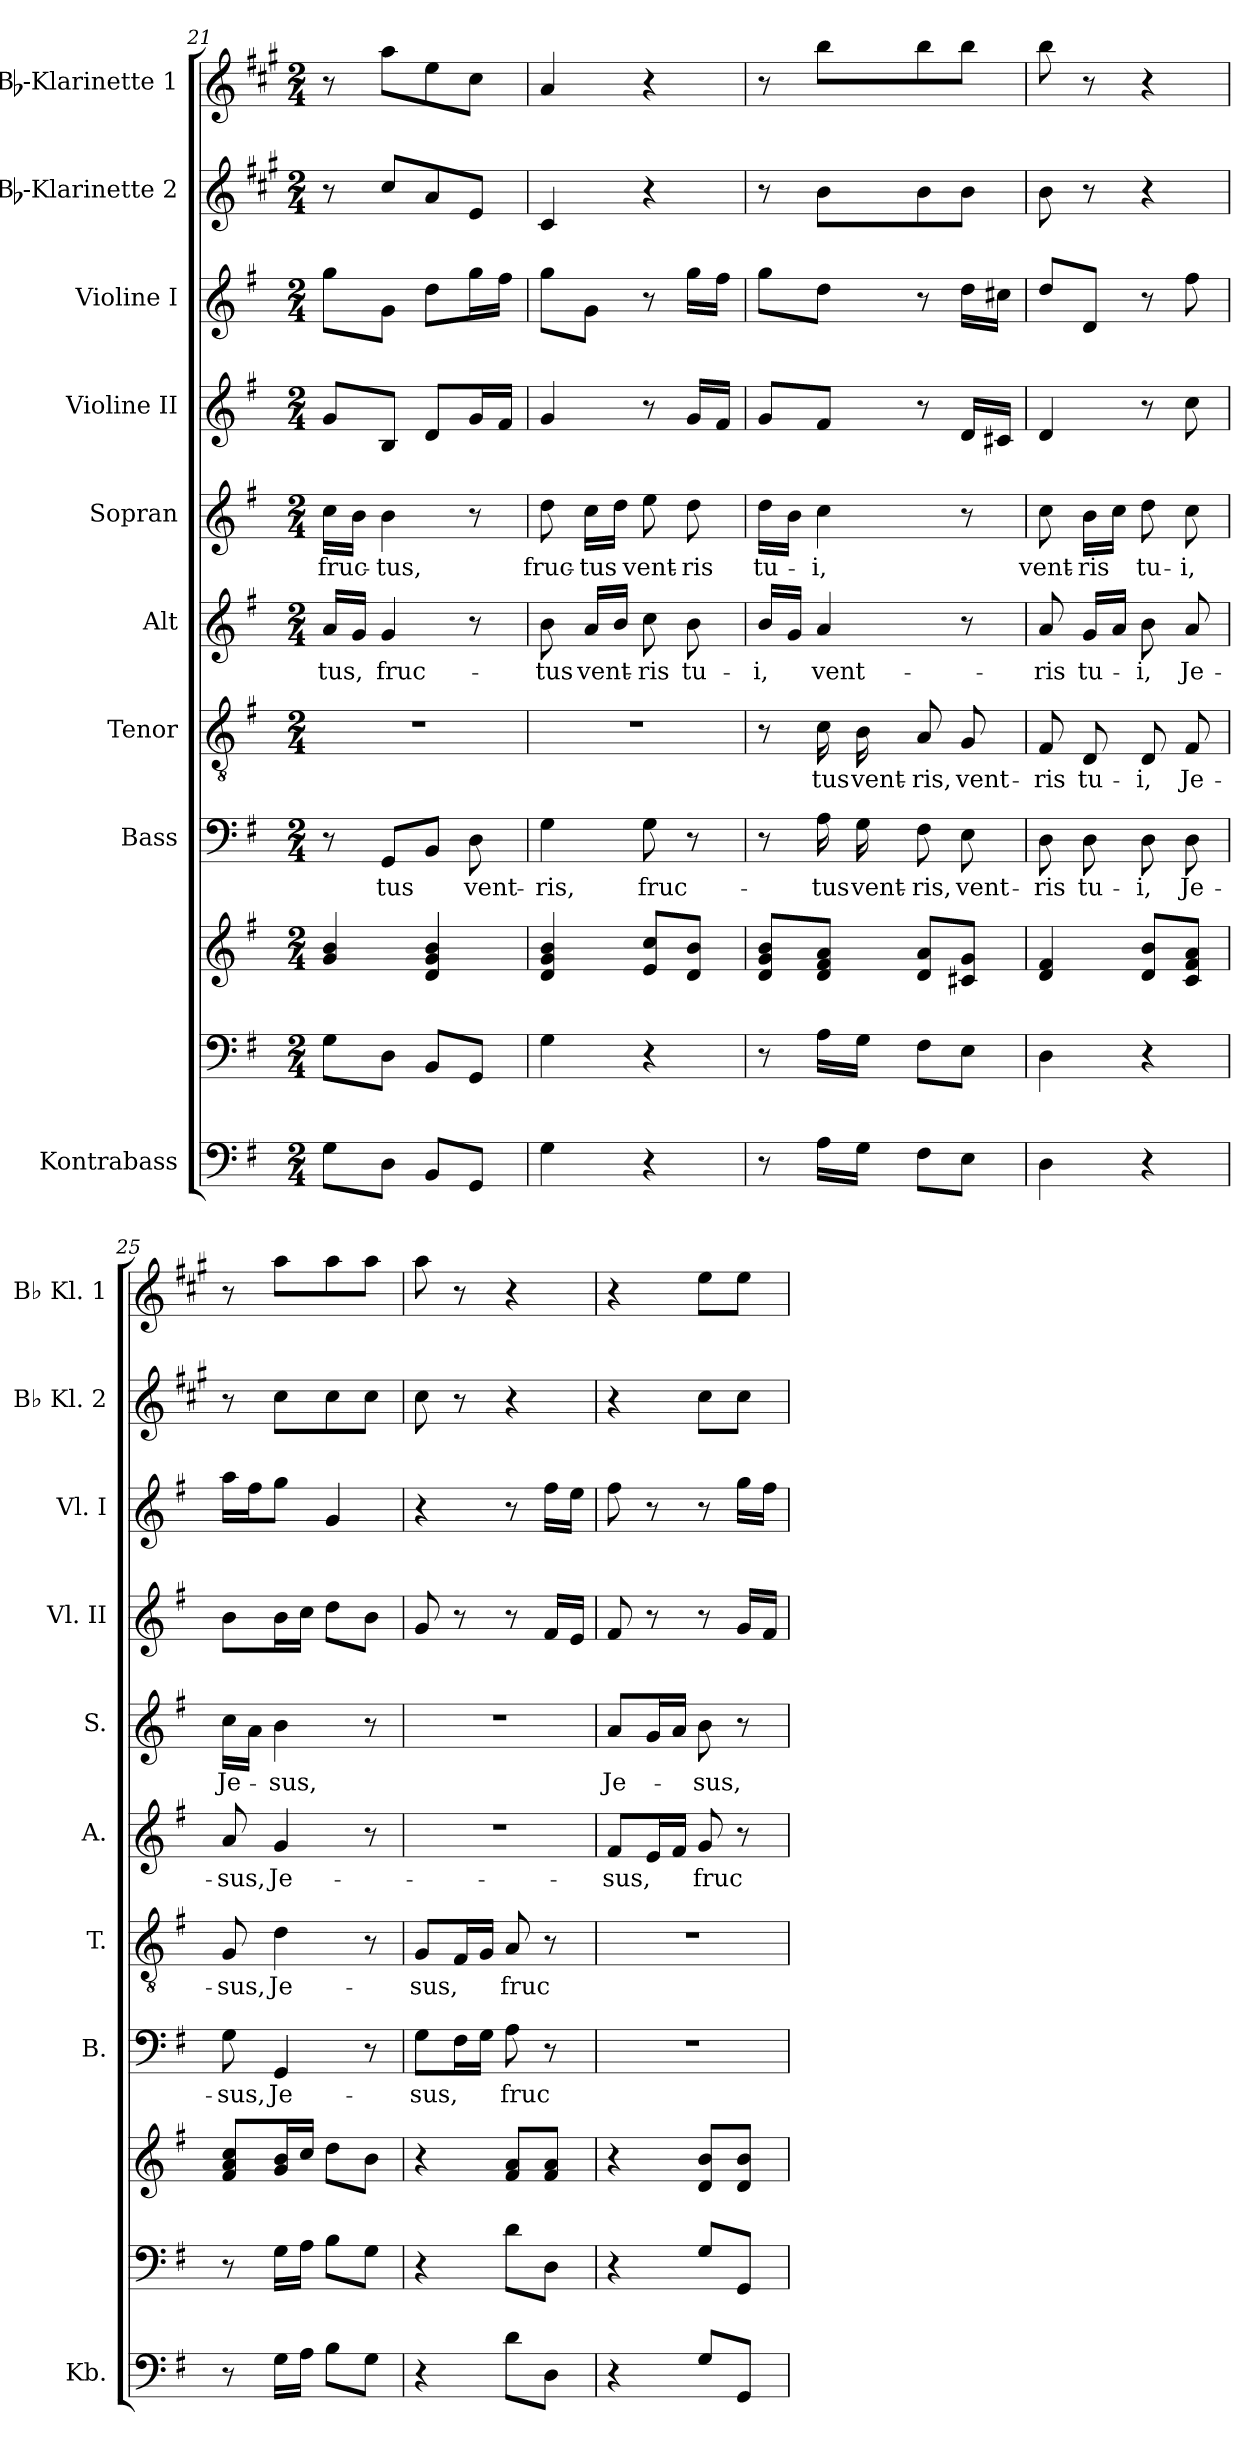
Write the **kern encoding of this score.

**kern	**kern	**kern	**kern	**text	**kern	**text	**kern	**text	**kern	**text	**kern	**kern	**kern	**kern
*part10	*part9	*part9	*part8	*part8	*part7	*part7	*part6	*part6	*part5	*part5	*part4	*part3	*part2	*part1
*staff11	*staff10	*staff9	*staff8	*staff8	*staff7	*staff7	*staff6	*staff6	*staff5	*staff5	*staff4	*staff3	*staff2	*staff1
*I"Kontrabass	*	*	*I"Bass	*	*I"Tenor	*	*I"Alt	*	*I"Sopran	*	*I"Violine II	*I"Violine I	*I"Bb-Klarinette 2	*I"Bb-Klarinette 1
*I'Kb.	*	*	*I'B.	*	*I'T.	*	*I'A.	*	*I'S.	*	*I'Vl. II	*I'Vl. I	*I'Bb Kl. 2	*I'Bb Kl. 1
*clefF4	*clefF4	*clefG2	*clefF4	*	*clefGv2	*	*clefG2	*	*clefG2	*	*clefG2	*clefG2	*clefG2	*clefG2
*ITrd7c12	*	*	*	*	*	*	*	*	*	*	*	*	*ITrd1c2	*ITrd1c2
*k[f#]	*k[f#]	*k[f#]	*k[f#]	*	*k[f#]	*	*k[f#]	*	*k[f#]	*	*k[f#]	*k[f#]	*k[f#]	*k[f#]
*G:	*G:	*G:	*G:	*	*G:	*	*G:	*	*G:	*	*G:	*G:	*G:	*G:
*M2/4	*M2/4	*M2/4	*M2/4	*	*M2/4	*	*M2/4	*	*M2/4	*	*M2/4	*M2/4	*M2/4	*M2/4
=21	=21	=21	=21	=21	=21	=21	=21	=21	=21	=21	=21	=21	=21	=21
!	!	!	!	!	!	!	!	!LO:LY:b	!	!LO:LY:b	!	!	!	!
8GG\L	8G\L	4g/ 4b/	8r	.	2r	.	16a/LL	-tus,	16cc\LL	fruc-	8g/L	8gg\L	8r	8r
.	.	.	.	.	.	.	16g/JJ	.	16b\JJ	.	.	.	.	.
!	!	!	!	!LO:LY:b	!	!	!	!LO:LY:b	!	!LO:LY:b	!	!	!	!
8DD\J	8D\J	.	8GG/L	-tus	.	.	4g/	fruc-	4b\	-tus,	8B/J	8g\J	8b/L	8gg\L
8BBB/L	8BB/L	4d/ 4g/ 4b/	8BB/J	.	.	.	.	.	.	.	8d/L	8dd\L	8g/	8dd\
!	!	!	!	!LO:LY:b	!	!	!	!	!	!	!	!	!	!
8GGG/J	8GG/J	.	8D\	vent-	.	.	8r	.	8r	.	16g/L	16gg\L	8d/J	8b\J
.	.	.	.	.	.	.	.	.	.	.	16f#/JJ	16ff#\JJ	.	.
=22	=22	=22	=22	=22	=22	=22	=22	=22	=22	=22	=22	=22	=22	=22
!	!	!	!	!LO:LY:b	!	!	!	!LO:LY:b	!	!LO:LY:b	!	!	!	!
4GG\	4G\	4d/ 4g/ 4b/	4G\	-ris,	2r	.	8b\	-tus	8dd\	fruc-	4g/	8gg\L	4B/	4g/
!	!	!	!	!	!	!	!	!LO:LY:b	!	!LO:LY:b	!	!	!	!
.	.	.	.	.	.	.	16a/LL	vent-	16cc\LL	-tus	.	8g\J	.	.
.	.	.	.	.	.	.	16b/JJ	.	16dd\JJ	.	.	.	.	.
!	!	!	!	!LO:LY:b	!	!	!	!LO:LY:b	!	!LO:LY:b	!	!	!	!
4r	4r	8e/ 8cc/L	8G\	fruc-	.	.	8cc\	-ris	8ee\	vent-	8r	8r	4r	4r
!	!	!	!	!	!	!	!	!LO:LY:b	!	!LO:LY:b	!	!	!	!
.	.	8d/ 8b/J	8r	.	.	.	8b\	tu-	8dd\	-ris	16g/LL	16gg\LL	.	.
.	.	.	.	.	.	.	.	.	.	.	16f#/JJ	16ff#\JJ	.	.
=23	=23	=23	=23	=23	=23	=23	=23	=23	=23	=23	=23	=23	=23	=23
!	!	!	!	!	!	!	!	!LO:LY:b	!	!LO:LY:b	!	!	!	!
8r	8r	8d/ 8g/ 8b/L	8r	.	8r	.	16b/LL	-i,	16dd\LL	tu-	8g/L	8gg\L	8r	8r
.	.	.	.	.	.	.	16g/JJ	.	16b\JJ	.	.	.	.	.
!	!	!	!	!LO:LY:b	!	!LO:LY:b	!	!LO:LY:b	!	!LO:LY:b	!	!	!	!
16AA\LL	16A\LL	8d/ 8f#/ 8a/J	16A\	-tus	16c\	-tus	4a/	vent-	4cc\	-i,	8f#/J	8dd\J	8a\L	8aa\L
!	!	!	!	!LO:LY:b	!	!LO:LY:b	!	!	!	!	!	!	!	!
16GG\JJ	16G\JJ	.	16G\	vent-	16B\	vent-	.	.	.	.	.	.	.	.
!	!	!	!	!LO:LY:b	!	!LO:LY:b	!	!	!	!	!	!	!	!
8FF#\L	8F#\L	8d/ 8a/L	8F#\	-ris,	8A/	-ris,	.	.	.	.	8r	8r	8a\	8aa\
!	!	!	!	!LO:LY:b	!	!LO:LY:b	!	!	!	!	!	!	!	!
8EE\J	8E\J	8c#X/ 8g/J	8E\	vent-	8G/	vent-	8r	.	8r	.	16d/LL	16dd\LL	8a\J	8aa\J
.	.	.	.	.	.	.	.	.	.	.	16c#X/JJ	16cc#X\JJ	.	.
!!LO:PB:g=z
=24	=24	=24	=24	=24	=24	=24	=24	=24	=24	=24	=24	=24	=24	=24
!	!	!	!	!LO:LY:b	!	!LO:LY:b	!	!LO:LY:b	!	!LO:LY:b	!	!	!	!
4DD\	4D\	4d/ 4f#/	8D\	-ris	8F#/	-ris	8a/	-ris	8cc\	vent-	4d/	8dd/L	8a\	8aa\
!	!	!	!	!LO:LY:b	!	!LO:LY:b	!	!LO:LY:b	!	!LO:LY:b	!	!	!	!
.	.	.	8D\	tu-	8D/	tu-	16g/LL	tu-	16b\LL	-ris	.	8d/J	8r	8r
.	.	.	.	.	.	.	16a/JJ	.	16cc\JJ	.	.	.	.	.
!	!	!	!	!LO:LY:b	!	!LO:LY:b	!	!LO:LY:b	!	!LO:LY:b	!	!	!	!
4r	4r	8d/ 8b/L	8D\	-i,	8D/	-i,	8b\	-i,	8dd\	tu-	8r	8r	4r	4r
!	!	!	!	!LO:LY:b	!	!LO:LY:b	!	!LO:LY:b	!	!LO:LY:b	!	!	!	!
.	.	8c/ 8f#/ 8a/J	8D\	Je-	8F#/	Je-	8a/	Je-	8cc\	-i,	8cc\	8ff#\	.	.
=25	=25	=25	=25	=25	=25	=25	=25	=25	=25	=25	=25	=25	=25	=25
!	!	!	!	!LO:LY:b	!	!LO:LY:b	!	!LO:LY:b	!	!LO:LY:b	!	!	!	!
8r	8r	8f#/ 8a/ 8cc/L	8G\	-sus,	8G/	-sus,	8a/	-sus,	16cc\LL	Je-	8b\L	16aa\LL	8r	8r
.	.	.	.	.	.	.	.	.	16a\JJ	.	.	16ff#\J	.	.
!	!	!	!	!LO:LY:b	!	!LO:LY:b	!	!LO:LY:b	!	!LO:LY:b	!	!	!	!
16GG\LL	16G\LL	16g/ 16b/L	4GG/	Je-	4d\	Je-	4g/	Je-	4b\	-sus,	16b\L	8gg\J	8b\L	8gg\L
16AA\JJ	16A\JJ	16cc/JJ	.	.	.	.	.	.	.	.	16cc\JJ	.	.	.
8BB\L	8B\L	8dd\L	.	.	.	.	.	.	.	.	8dd\L	4g/	8b\	8gg\
8GG\J	8G\J	8b\J	8r	.	8r	.	8r	.	8r	.	8b\J	.	8b\J	8gg\J
=26	=26	=26	=26	=26	=26	=26	=26	=26	=26	=26	=26	=26	=26	=26
!	!	!	!	!LO:LY:b	!	!LO:LY:b	!	!	!	!	!	!	!	!
4r	4r	4r	8G\L	-sus,	8G/L	-sus,	2r	.	2r	.	8g/	4r	8b\	8gg\
.	.	.	16F#\L	.	16F#/L	.	.	.	.	.	8r	.	8r	8r
.	.	.	16G\JJ	.	16G/JJ	.	.	.	.	.	.	.	.	.
!	!	!	!	!LO:LY:b	!	!LO:LY:b	!	!	!	!	!	!	!	!
8D\L	8d\L	8f#/ 8a/L	8A\	fruc-	8A/	fruc-	.	.	.	.	8r	8r	4r	4r
8DD\J	8D\J	8f#/ 8a/J	8r	.	8r	.	.	.	.	.	16f#/LL	16ff#\LL	.	.
.	.	.	.	.	.	.	.	.	.	.	16e/JJ	16ee\JJ	.	.
=27	=27	=27	=27	=27	=27	=27	=27	=27	=27	=27	=27	=27	=27	=27
!	!	!	!	!	!	!	!	!LO:LY:b	!	!LO:LY:b	!	!	!	!
4r	4r	4r	2r	.	2r	.	8f#/L	-sus,	8a/L	Je-	8f#/	8ff#\	4r	4r
.	.	.	.	.	.	.	16e/L	.	16g/L	.	8r	8r	.	.
.	.	.	.	.	.	.	16f#/JJ	.	16a/JJ	.	.	.	.	.
!	!	!	!	!	!	!	!	!LO:LY:b	!	!LO:LY:b	!	!	!	!
8GG/L	8G/L	8d/ 8b/L	.	.	.	.	8g/	fruc-	8b\	-sus,	8r	8r	8b\L	8dd\L
8GGG/J	8GG/J	8d/ 8b/J	.	.	.	.	8r	.	8r	.	16g/LL	16gg\LL	8b\J	8dd\J
.	.	.	.	.	.	.	.	.	.	.	16f#/JJ	16ff#\JJ	.	.
=	=	=	=	=	=	=	=	=	=	=	=	=	=	=
*-	*-	*-	*-	*-	*-	*-	*-	*-	*-	*-	*-	*-	*-	*-
